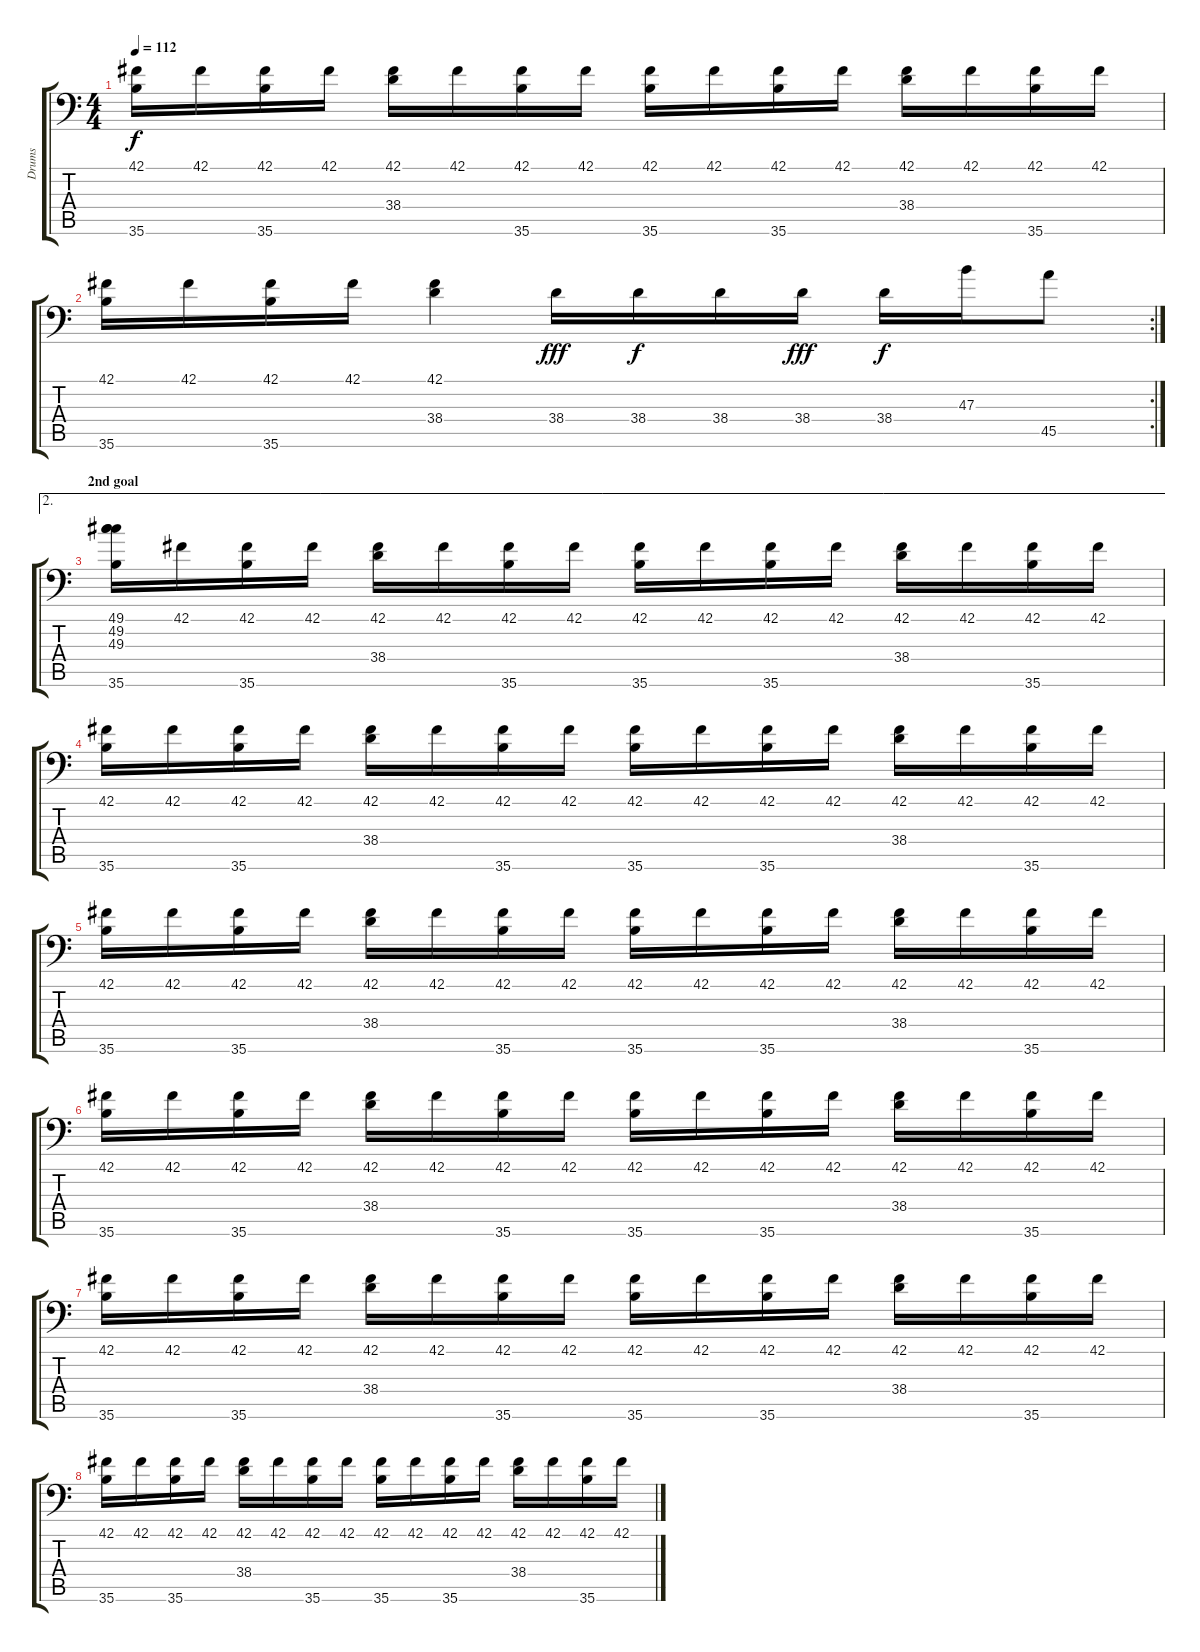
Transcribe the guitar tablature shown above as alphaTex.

\track ("Drums" "Drums") {instrument acousticgrandpiano}
\staff {score tabs}
\tuning (C-1 C-1 C-1 C-1 C-1 C-1) {hide}
\ts (4 4)
\tempo 112
\clef f4
\ks c
(42.1 35.6).16{dy f} 42.1.16 (42.1 35.6).16 42.1.16 (42.1 38.4).16 42.1.16 (42.1 35.6).16 42.1.16 (42.1 35.6).16 42.1.16 (42.1 35.6).16 42.1.16 (42.1 38.4).16 42.1.16 (42.1 35.6).16 42.1.16 |
\rc 2
(42.1 35.6).16 42.1.16 (42.1 35.6).16 42.1.16 (42.1 38.4).4 38.4.16{dy fff} 38.4.16{dy f} 38.4.16 38.4.16{dy fff} 38.4.16{dy f} 47.3.16 45.5.8 |
\ae 2
\section ("" "2nd goal")
(49.1 49.2 49.3 35.6).16 42.1.16 (42.1 35.6).16 42.1.16 (42.1 38.4).16 42.1.16 (42.1 35.6).16 42.1.16 (42.1 35.6).16 42.1.16 (42.1 35.6).16 42.1.16 (42.1 38.4).16 42.1.16 (42.1 35.6).16 42.1.16 |
(42.1 35.6).16 42.1.16 (42.1 35.6).16 42.1.16 (42.1 38.4).16 42.1.16 (42.1 35.6).16 42.1.16 (42.1 35.6).16 42.1.16 (42.1 35.6).16 42.1.16 (42.1 38.4).16 42.1.16 (42.1 35.6).16 42.1.16 |
(42.1 35.6).16 42.1.16 (42.1 35.6).16 42.1.16 (42.1 38.4).16 42.1.16 (42.1 35.6).16 42.1.16 (42.1 35.6).16 42.1.16 (42.1 35.6).16 42.1.16 (42.1 38.4).16 42.1.16 (42.1 35.6).16 42.1.16 |
(42.1 35.6).16 42.1.16 (42.1 35.6).16 42.1.16 (42.1 38.4).16 42.1.16 (42.1 35.6).16 42.1.16 (42.1 35.6).16 42.1.16 (42.1 35.6).16 42.1.16 (42.1 38.4).16 42.1.16 (42.1 35.6).16 42.1.16 |
(42.1 35.6).16 42.1.16 (42.1 35.6).16 42.1.16 (42.1 38.4).16 42.1.16 (42.1 35.6).16 42.1.16 (42.1 35.6).16 42.1.16 (42.1 35.6).16 42.1.16 (42.1 38.4).16 42.1.16 (42.1 35.6).16 42.1.16 |
(42.1 35.6).16 42.1.16 (42.1 35.6).16 42.1.16 (42.1 38.4).16 42.1.16 (42.1 35.6).16 42.1.16 (42.1 35.6).16 42.1.16 (42.1 35.6).16 42.1.16 (42.1 38.4).16 42.1.16 (42.1 35.6).16 42.1.16
